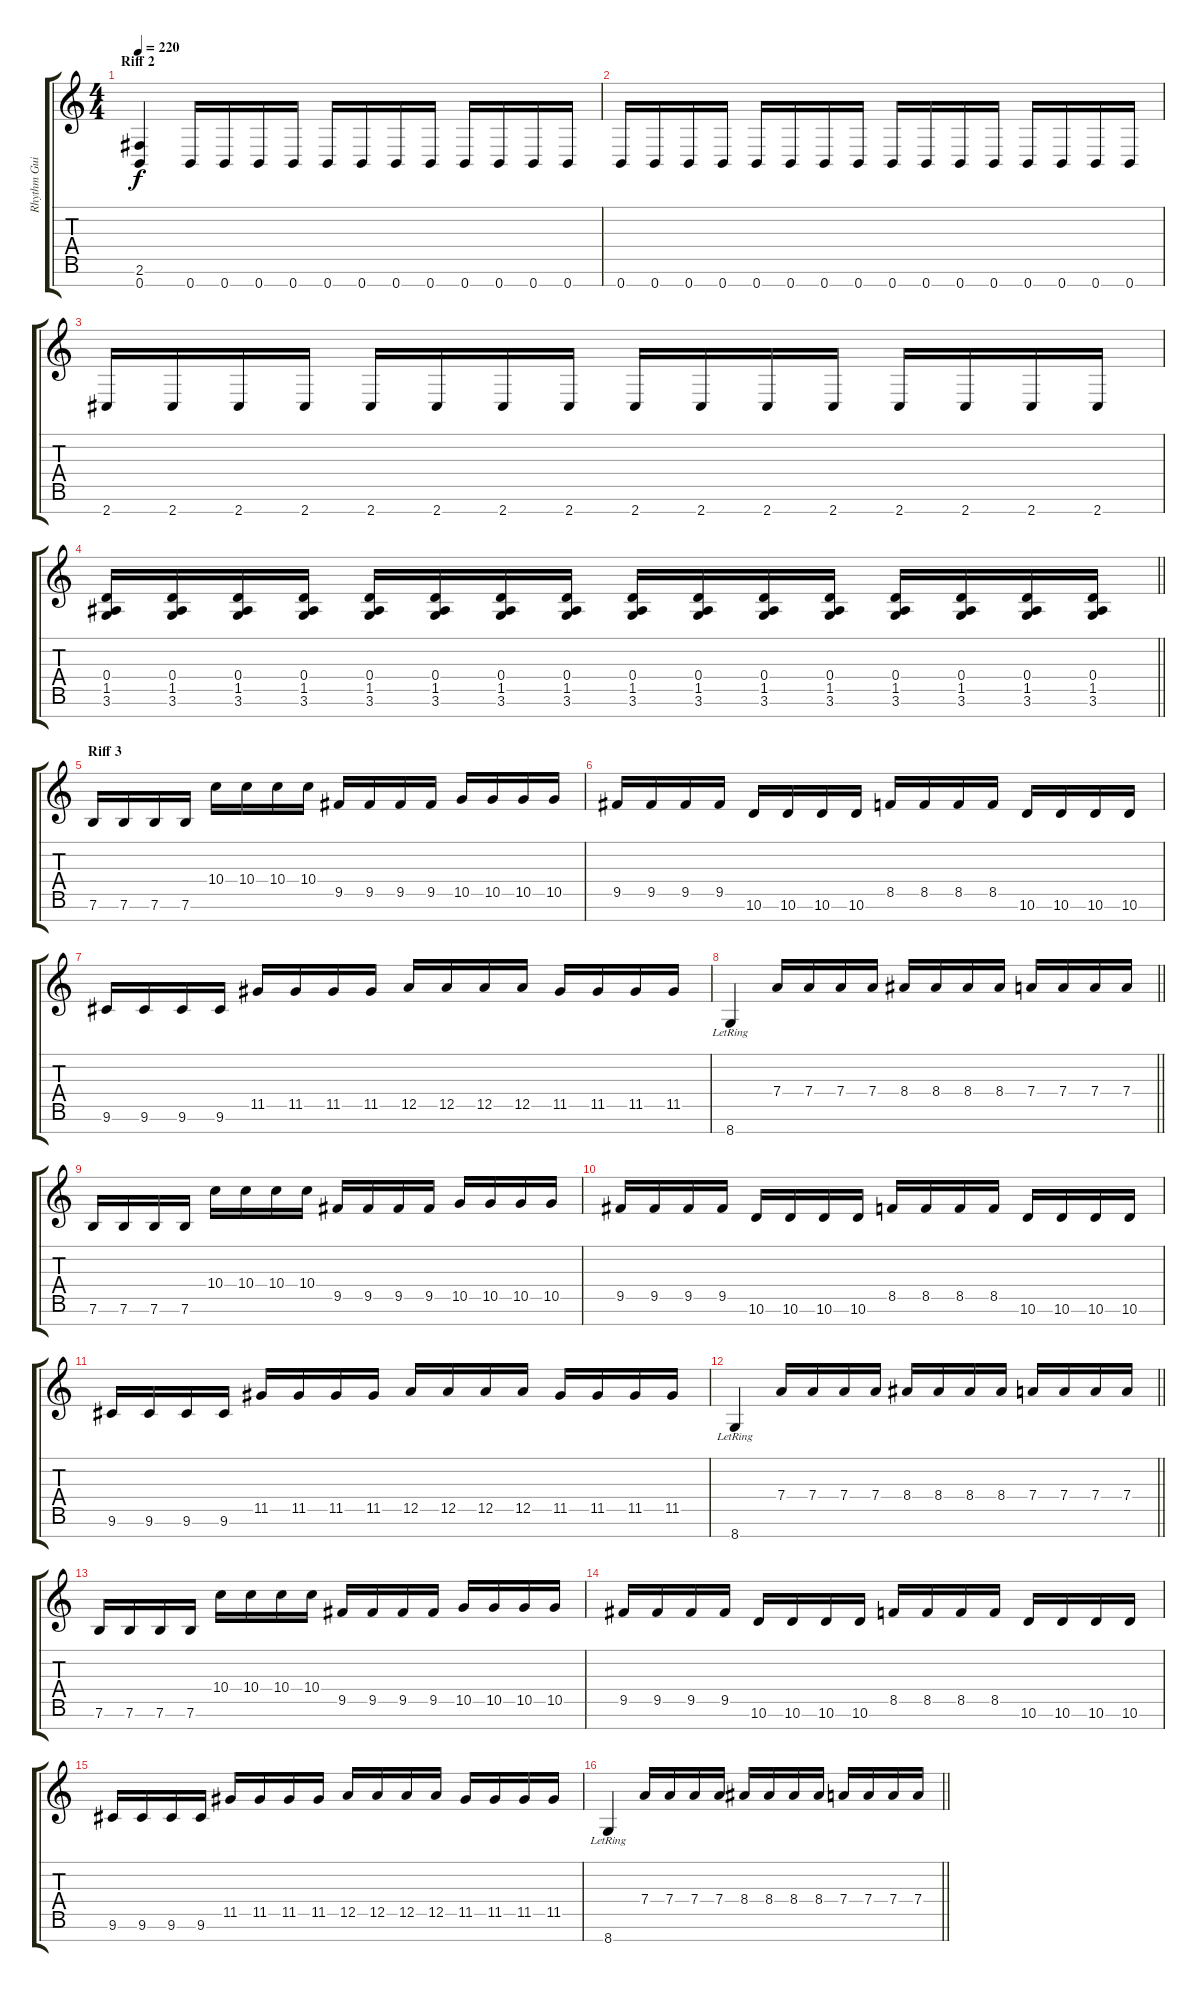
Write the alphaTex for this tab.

\track ("Rhythm Guitar 2" "Rhythm Gui") {instrument distortionguitar}
\staff {score tabs}
\tuning (E4 B3 G3 D3 A2 E2 B1) {hide}
\ts (4 4)
\section ("" "Riff 2")
\tempo 220
\clef g2
\ks c
(2.6 0.7).4{dy f} 0.7.16 0.7.16 0.7.16 0.7.16 0.7.16 0.7.16 0.7.16 0.7.16 0.7.16 0.7.16 0.7.16 0.7.16 |
0.7.16 0.7.16 0.7.16 0.7.16 0.7.16 0.7.16 0.7.16 0.7.16 0.7.16 0.7.16 0.7.16 0.7.16 0.7.16 0.7.16 0.7.16 0.7.16 |
2.7.16 2.7.16 2.7.16 2.7.16 2.7.16 2.7.16 2.7.16 2.7.16 2.7.16 2.7.16 2.7.16 2.7.16 2.7.16 2.7.16 2.7.16 2.7.16 |
\barLineRight lightlight
(0.4 1.5 3.6).16 (0.4 1.5 3.6).16 (0.4 1.5 3.6).16 (0.4 1.5 3.6).16 (0.4 1.5 3.6).16 (0.4 1.5 3.6).16 (0.4 1.5 3.6).16 (0.4 1.5 3.6).16 (0.4 1.5 3.6).16 (0.4 1.5 3.6).16 (0.4 1.5 3.6).16 (0.4 1.5 3.6).16 (0.4 1.5 3.6).16 (0.4 1.5 3.6).16 (0.4 1.5 3.6).16 (0.4 1.5 3.6).16 |
\section ("" "Riff 3")
7.6.16 7.6.16 7.6.16 7.6.16 10.4.16 10.4.16 10.4.16 10.4.16 9.5.16 9.5.16 9.5.16 9.5.16 10.5.16 10.5.16 10.5.16 10.5.16 |
9.5.16 9.5.16 9.5.16 9.5.16 10.6.16 10.6.16 10.6.16 10.6.16 8.5.16 8.5.16 8.5.16 8.5.16 10.6.16 10.6.16 10.6.16 10.6.16 |
9.6.16 9.6.16 9.6.16 9.6.16 11.5.16 11.5.16 11.5.16 11.5.16 12.5.16 12.5.16 12.5.16 12.5.16 11.5.16 11.5.16 11.5.16 11.5.16 |
\barLineRight lightlight
8.7{lr}.4 7.4.16 7.4.16 7.4.16 7.4.16 8.4.16 8.4.16 8.4.16 8.4.16 7.4.16 7.4.16 7.4.16 7.4.16 |
7.6.16 7.6.16 7.6.16 7.6.16 10.4.16 10.4.16 10.4.16 10.4.16 9.5.16 9.5.16 9.5.16 9.5.16 10.5.16 10.5.16 10.5.16 10.5.16 |
9.5.16 9.5.16 9.5.16 9.5.16 10.6.16 10.6.16 10.6.16 10.6.16 8.5.16 8.5.16 8.5.16 8.5.16 10.6.16 10.6.16 10.6.16 10.6.16 |
9.6.16 9.6.16 9.6.16 9.6.16 11.5.16 11.5.16 11.5.16 11.5.16 12.5.16 12.5.16 12.5.16 12.5.16 11.5.16 11.5.16 11.5.16 11.5.16 |
\barLineRight lightlight
8.7{lr}.4 7.4.16 7.4.16 7.4.16 7.4.16 8.4.16 8.4.16 8.4.16 8.4.16 7.4.16 7.4.16 7.4.16 7.4.16 |
7.6.16 7.6.16 7.6.16 7.6.16 10.4.16 10.4.16 10.4.16 10.4.16 9.5.16 9.5.16 9.5.16 9.5.16 10.5.16 10.5.16 10.5.16 10.5.16 |
9.5.16 9.5.16 9.5.16 9.5.16 10.6.16 10.6.16 10.6.16 10.6.16 8.5.16 8.5.16 8.5.16 8.5.16 10.6.16 10.6.16 10.6.16 10.6.16 |
9.6.16 9.6.16 9.6.16 9.6.16 11.5.16 11.5.16 11.5.16 11.5.16 12.5.16 12.5.16 12.5.16 12.5.16 11.5.16 11.5.16 11.5.16 11.5.16 |
\barLineRight lightlight
8.7{lr}.4 7.4.16 7.4.16 7.4.16 7.4.16 8.4.16 8.4.16 8.4.16 8.4.16 7.4.16 7.4.16 7.4.16 7.4.16
